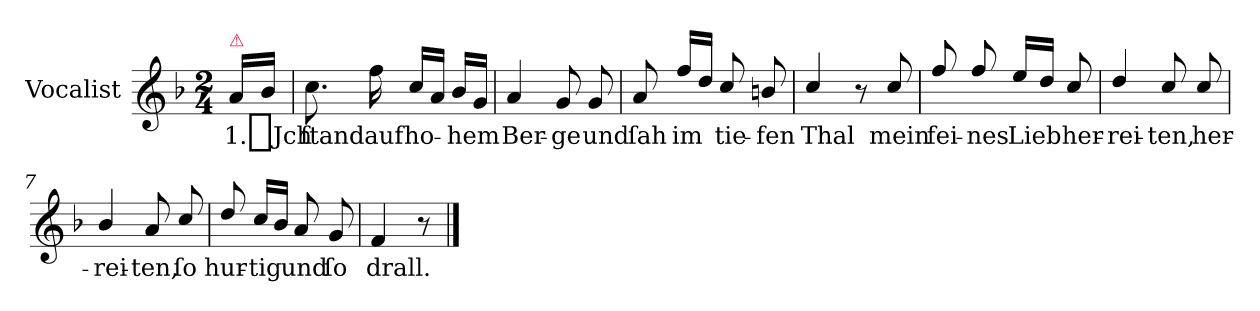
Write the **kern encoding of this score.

**kern	**text
*part1	*part1
*staff1	*staff1
*I"Vocalist	*
*clefG2	*
*k[b-]	*
*F:	*
*M2/4	*
=	=
!LO:TX:a:color=crimson:t=⚠	!
16aLL	1._Jch
16b-JJ	.
=1	=1
8.cc	ſtand
16ff	auf
16cc/LL	ho-
16aJJ	.
16b-LL	-hem
16gJJ	.
=2	=2
4a	Ber-
8g	-ge
8g	und
=3	=3
8a	ſah
16ff/LL	im
16ddJJ	.
8cc/	tie-
8bn/	-fen
=4	=4
4cc/	Thal
8r	.
8cc/	mein
=5	=5
8ff/	fei-
8ff/	-nes
16ee/LL	Lieb
16ddJJ	.
8cc/	her-
=6	=6
4dd/	-rei-
8cc/	-ten,
8cc/	her-
=7	=7
4b-/	-rei-
8a	-ten,
8cc/	ſo
=8	=8
8dd/	hur-
16cc/LL	-tig
16b-JJ	.
8a	und
8g	ſo
=9	=9
4f	drall.
8r	.
==	==
*-	*-
